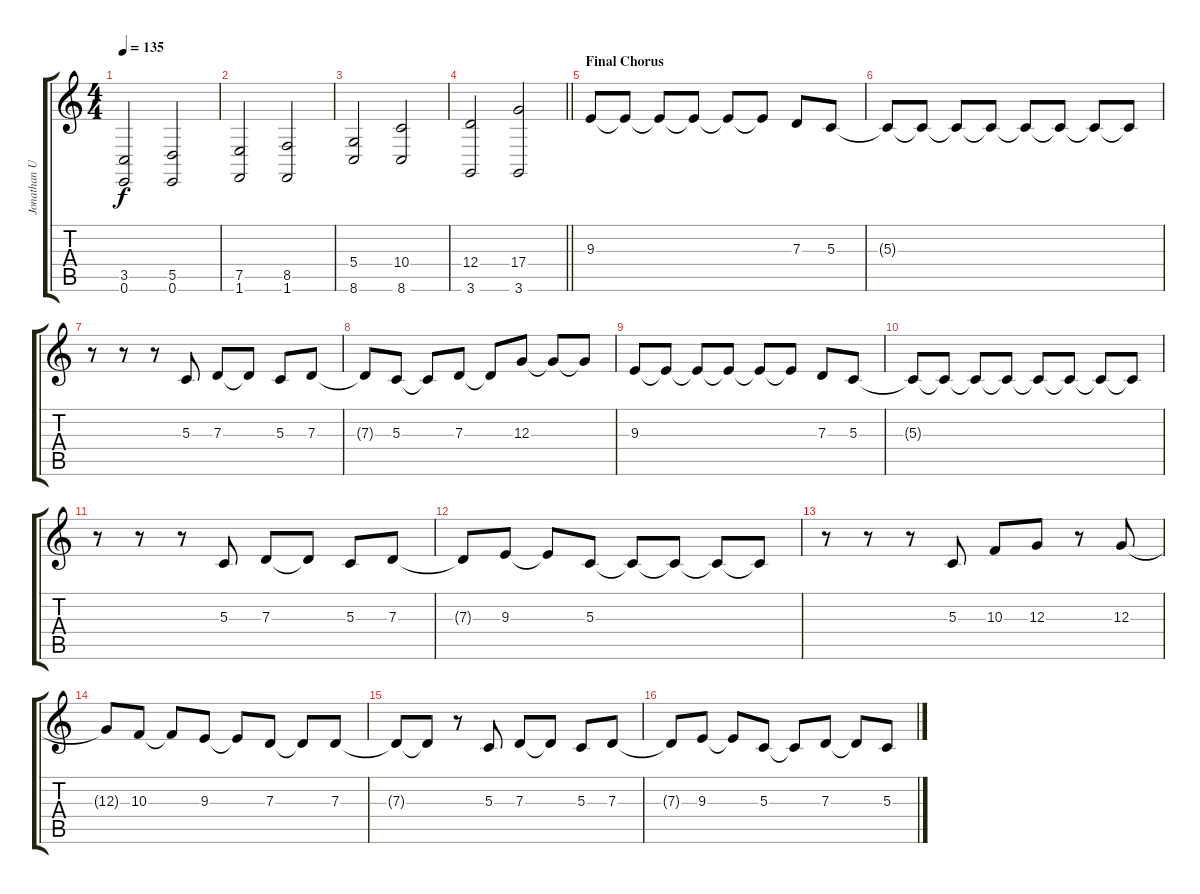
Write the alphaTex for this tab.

\track ("Jonathan Underdown (Vocals)" "Jonathan U") {instrument lead2sawtooth}
\staff {score tabs}
\tuning (E4 B3 G3 D3 A2 E2) {hide}
\ts (4 4)
\tempo 135
\clef g2
\ks c
(3.5 0.6).2{dy f} (5.5 0.6).2 |
(7.5 1.6).2 (8.5 1.6).2 |
(5.4 8.6).2 (10.4 8.6).2 |
\barLineRight lightlight
(12.4 3.6).2 (17.4 3.6).2 |
\section ("" "Final Chorus")
9.3.8 9.3{t}.8 9.3{t}.8 9.3{t}.8 9.3{t}.8 9.3{t}.8 7.3.8 5.3.8 |
5.3{t}.8 5.3{t}.8 5.3{t}.8 5.3{t}.8 5.3{t}.8 5.3{t}.8 5.3{t}.8 5.3{t}.8 |
r.8 r.8 r.8 5.3.8 7.3.8 7.3{t}.8 5.3.8 7.3.8 |
7.3{t}.8 5.3.8 5.3{t}.8 7.3.8 7.3{t}.8 12.3.8 12.3{t}.8 12.3{t}.8 |
9.3.8 9.3{t}.8 9.3{t}.8 9.3{t}.8 9.3{t}.8 9.3{t}.8 7.3.8 5.3.8 |
5.3{t}.8 5.3{t}.8 5.3{t}.8 5.3{t}.8 5.3{t}.8 5.3{t}.8 5.3{t}.8 5.3{t}.8 |
r.8 r.8 r.8 5.3.8 7.3.8 7.3{t}.8 5.3.8 7.3.8 |
7.3{t}.8 9.3.8 9.3{t}.8 5.3.8 5.3{t}.8 5.3{t}.8 5.3{t}.8 5.3{t}.8 |
r.8 r.8 r.8 5.3.8 10.3.8 12.3.8 r.8 12.3.8 |
12.3{t}.8 10.3.8 10.3{t}.8 9.3.8 9.3{t}.8 7.3.8 7.3{t}.8 7.3.8 |
7.3{t}.8 7.3{t}.8 r.8 5.3.8 7.3.8 7.3{t}.8 5.3.8 7.3.8 |
7.3{t}.8 9.3.8 9.3{t}.8 5.3.8 5.3{t}.8 7.3.8 7.3{t}.8 5.3.8
